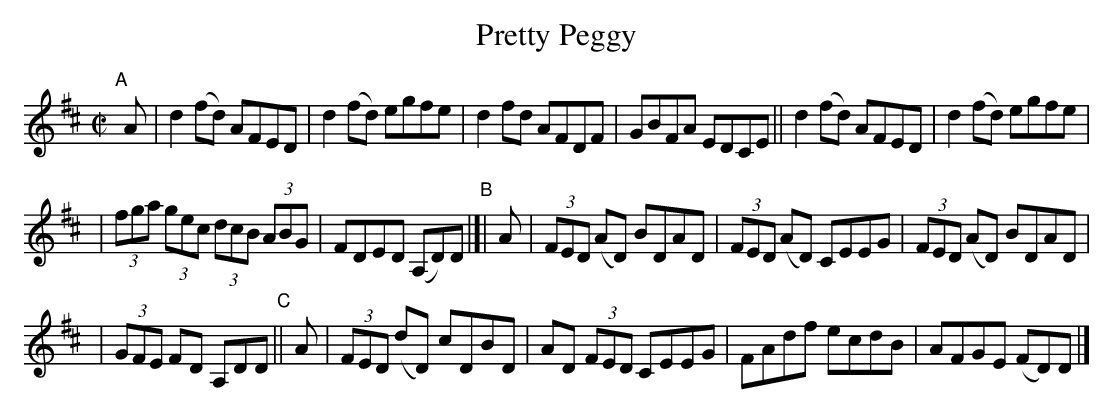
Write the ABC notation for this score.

X:1
T: Pretty Peggy
M: C|
L: 1/8
K: D
"^A"[|] A | d2(fd) AFED | d2(fd) egfe | d2fd AFDF | GBFA EDCE || d2(fd) AFED | d2(fd) egfe |
| (3fga (3gec (3dcB (3ABG | FDED (A,D)D "^B"|[| A | (3FED (AD) BDAD | (3FED (AD) CEEG | (3FED (AD) BDAD |
| (3GFE FD A,DD "^C"|| A | (3FED (dD) cDBD | AD (3FED CEEG | FAdf ecdB | AFGE (FD)D |]
